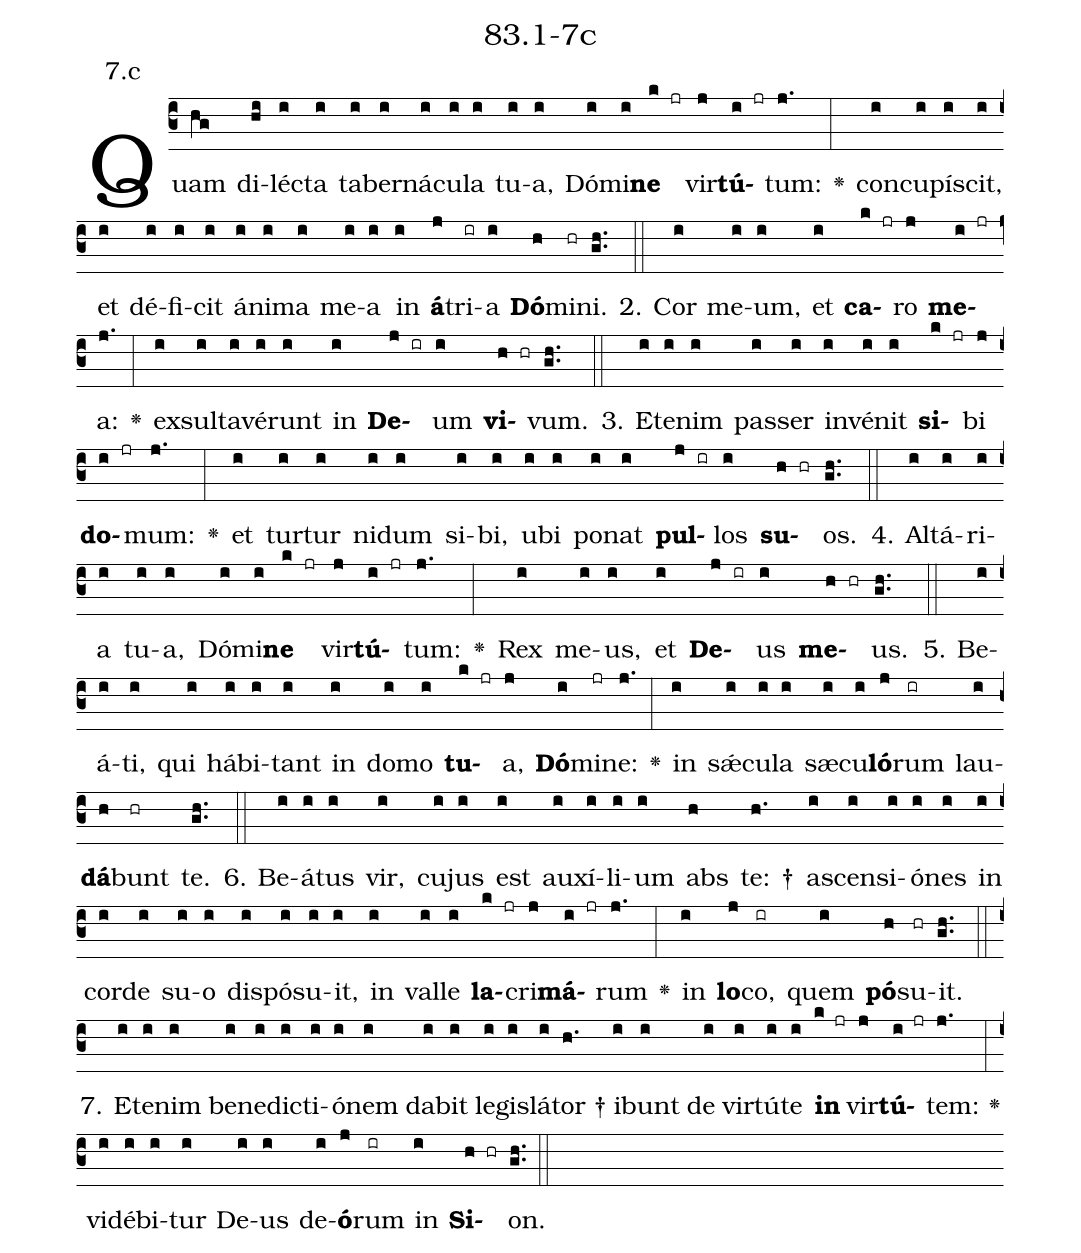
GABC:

name: 83.1-7c;
annotation: 7.c;
%%
(c3)Quam(hg) di(hi)léc(i)ta(i) ta(i)ber(i)ná(i)cu(i)la(i) tu(i)a,(i) Dó(i)mi(i)<b>ne</b>(k jr) vir(j)<b>tú</b>(i jr)tum:(j.) <v>\greheightstar</v>(:) con(i)cu(i)pí(i)scit,(i) et(i) dé(i)fi(i)cit(i) á(i)ni(i)ma(i) me(i)a(i) in(i) <b>á</b>(j)tri(ir)a(i) <b>Dó</b>(h)mi(hr)ni.(gh..) (::)
2. Cor(i) me(i)um,(i) et(i) <b>ca</b>(k jr)ro(j) <b>me</b>(i jr)a:(j.) <v>\greheightstar</v>(:) ex(i)sul(i)ta(i)vé(i)runt(i) in(i) <b>De</b>(j ir)um(i) <b>vi</b>(h hr)vum.(gh..) (::)
3. Et(i)e(i)nim(i) pas(i)ser(i) in(i)vé(i)nit(i) <b>si</b>(k jr)bi(j) <b>do</b>(i jr)mum:(j.) <v>\greheightstar</v>(:) et(i) tur(i)tur(i) ni(i)dum(i) si(i)bi,(i) u(i)bi(i) po(i)nat(i) <b>pul</b>(j ir)los(i) <b>su</b>(h hr)os.(gh..) (::)
4. Al(i)tá(i)ri(i)a(i) tu(i)a,(i) Dó(i)mi(i)<b>ne</b>(k jr) vir(j)<b>tú</b>(i jr)tum:(j.) <v>\greheightstar</v>(:) Rex(i) me(i)us,(i) et(i) <b>De</b>(j ir)us(i) <b>me</b>(h hr)us.(gh..) (::)
5. Be(i)á(i)ti,(i) qui(i) há(i)bi(i)tant(i) in(i) do(i)mo(i) <b>tu</b>(k jr)a,(j) <b>Dó</b>(i)mi(jr)ne:(j.) <v>\greheightstar</v>(:) in(i) sǽ(i)cu(i)la(i) sæ(i)cu(i)<b>ló</b>(j)rum(ir) lau(i)<b>dá</b>(h)bunt(hr) te.(gh..) (::)
6. Be(i)á(i)tus(i) vir,(i) cu(i)jus(i) est(i) au(i)xí(i)li(i)um(i) abs(h) te: †(h.) a(i)scen(i)si(i)ó(i)nes(i) in(i) cor(i)de(i) su(i)o(i) dis(i)pó(i)su(i)it,(i) in(i) val(i)le(i) <b>la</b>(k jr)cri(j)<b>má</b>(i jr)rum(j.) <v>\greheightstar</v>(:) in(i) <b>lo</b>(j)co,(ir) quem(i) <b>pó</b>(h)su(hr)it.(gh..) (::)
7. Et(i)e(i)nim(i) be(i)ne(i)dic(i)ti(i)ó(i)nem(i) da(i)bit(i) le(i)gis(i)lá(i)tor †(h.) i(i)bunt(i) de(i) vir(i)tú(i)te(i) <b>in</b>(k jr) vir(j)<b>tú</b>(i jr)tem:(j.) <v>\greheightstar</v>(:) vi(i)dé(i)bi(i)tur(i) De(i)us(i) de(i)<b>ó</b>(j)rum(ir) in(i) <b>Si</b>(h hr)on.(gh..) (::)
